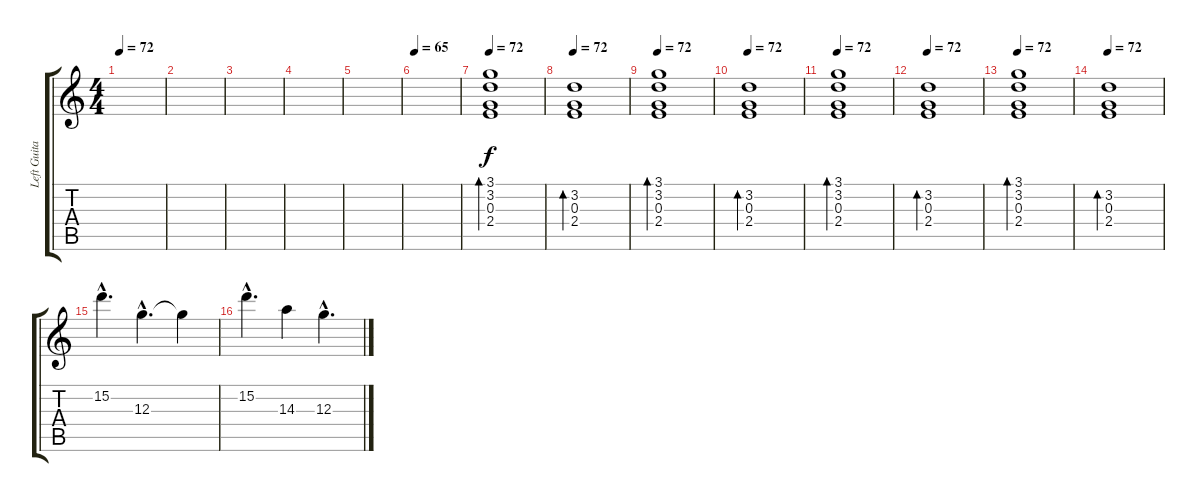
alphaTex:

\track ("Left Guitar" "Left Guita") {instrument electricguitarclean}
\staff {score tabs}
\tuning (E4 B3 G3 D3 A2 E2) {hide}
\ts (4 4)
\tempo 72
\clef g2
\ks c
|
|
|
|
|
\tempo 65
|
\section ("" "")
\tempo 72
(3.1 3.2 0.3 2.4).1{bd 120} |
\tempo 72
(3.2 0.3 2.4).1{bd 120} |
\tempo 72
(3.1 3.2 0.3 2.4).1{bd 120} |
\tempo 72
(3.2 0.3 2.4).1{bd 120} |
\tempo 72
(3.1 3.2 0.3 2.4).1{bd 120} |
\tempo 72
(3.2 0.3 2.4).1{bd 120} |
\tempo 72
(3.1 3.2 0.3 2.4).1{bd 120} |
\tempo 72
(3.2 0.3 2.4).1{bd 120} |
15.2{hac}.4{d instrument overdrivenguitar} 12.3{hac}.4{d} 12.3{t}.4 |
15.2{hac}.4{d} 14.3.4 12.3{hac}.4{d}
